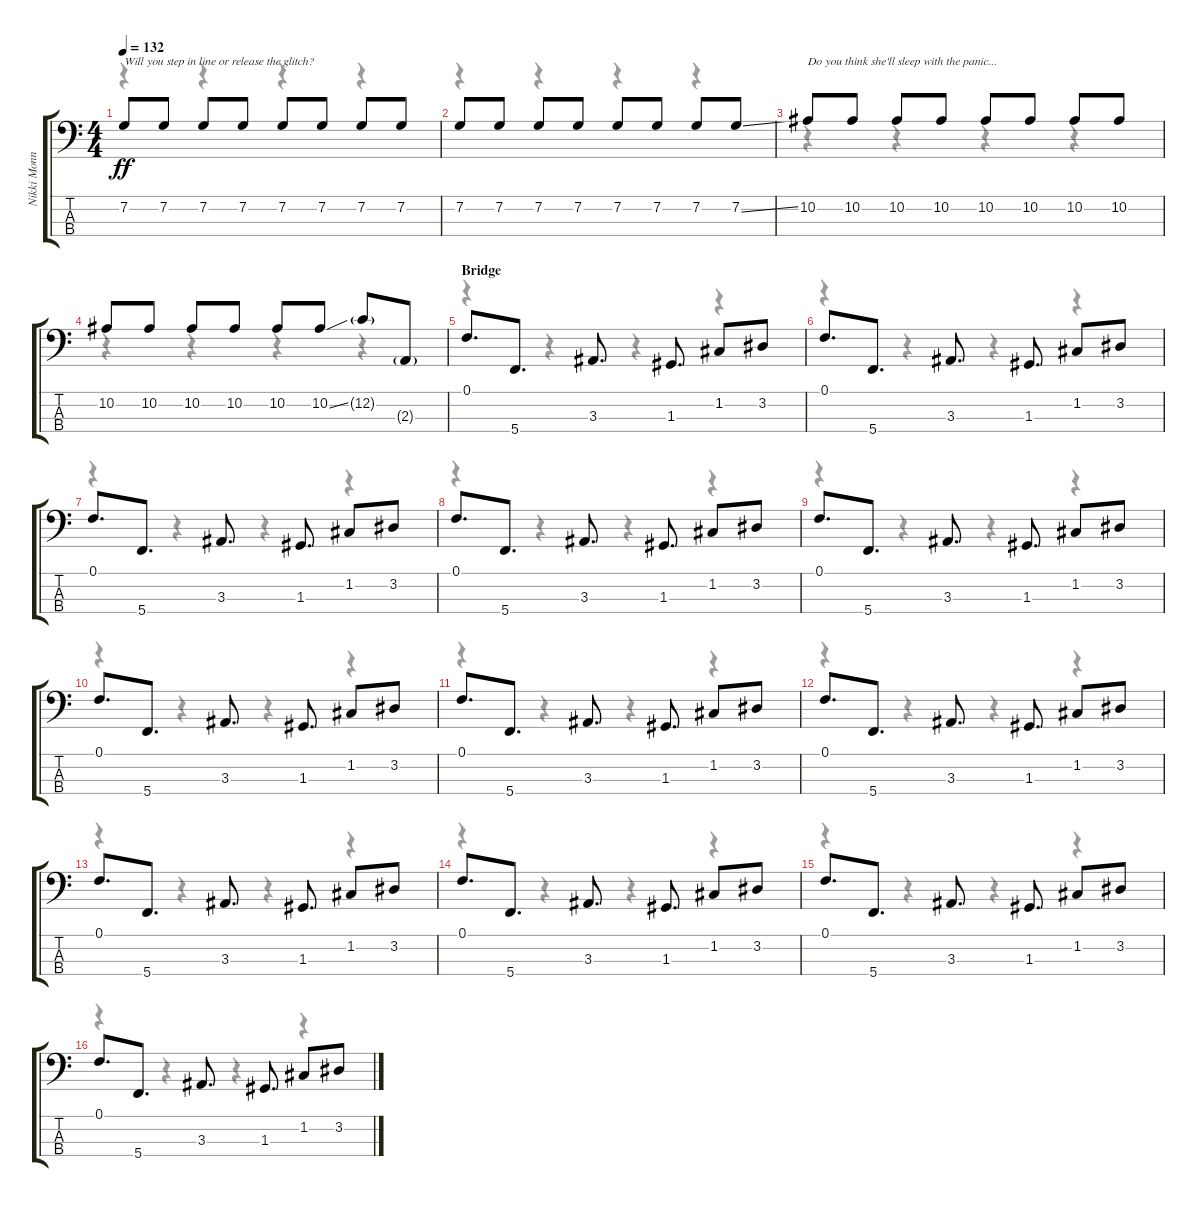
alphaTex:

\track ("Nikki Monninger" "Nikki Monn") {instrument electricbassfinger}
\staff {score tabs}
\tuning (F2 C2 G1 C1) {hide}
\voice
\ts (4 4)
\tempo 132
\clef f4
\ks c
7.2.8{txt "Will you step in line or release the glitch?" dy ff} 7.2.8 7.2.8 7.2.8 7.2.8 7.2.8 7.2.8 7.2.8 |
7.2.8 7.2.8 7.2.8 7.2.8 7.2.8 7.2.8 7.2.8 7.2{ss}.8 |
10.2.8{txt "Do you think she'll sleep with the panic..."} 10.2.8 10.2.8 10.2.8 10.2.8 10.2.8 10.2.8 10.2.8 |
10.2.8 10.2.8 10.2.8 10.2.8 10.2.8 10.2{ss}.8 12.2{g}.8 2.3{g}.8 |
\section ("" "Bridge")
0.1.8{d} 5.4.8{d} 3.3.8{d} 1.3.8{d} 1.2.8 3.2.8 |
0.1.8{d} 5.4.8{d} 3.3.8{d} 1.3.8{d} 1.2.8 3.2.8 |
0.1.8{d} 5.4.8{d} 3.3.8{d} 1.3.8{d} 1.2.8 3.2.8 |
0.1.8{d} 5.4.8{d} 3.3.8{d} 1.3.8{d} 1.2.8 3.2.8 |
0.1.8{d} 5.4.8{d} 3.3.8{d} 1.3.8{d} 1.2.8 3.2.8 |
0.1.8{d} 5.4.8{d} 3.3.8{d} 1.3.8{d} 1.2.8 3.2.8 |
0.1.8{d} 5.4.8{d} 3.3.8{d} 1.3.8{d} 1.2.8 3.2.8 |
0.1.8{d} 5.4.8{d} 3.3.8{d} 1.3.8{d} 1.2.8 3.2.8 |
0.1.8{d} 5.4.8{d} 3.3.8{d} 1.3.8{d} 1.2.8 3.2.8 |
0.1.8{d} 5.4.8{d} 3.3.8{d} 1.3.8{d} 1.2.8 3.2.8 |
0.1.8{d} 5.4.8{d} 3.3.8{d} 1.3.8{d} 1.2.8 3.2.8 |
0.1.8{d} 5.4.8{d} 3.3.8{d} 1.3.8{d} 1.2.8 3.2.8
\voice
\clef f4
\ottava regular
\simile none
\ks c
r.4{dy f} r.4 r.4 r.4 |
r.4 r.4 r.4 r.4 |
r.4 r.4 r.4 r.4 |
r.4 r.4 r.4 r.4 |
r.4 r.4 r.4 r.4 |
r.4 r.4 r.4 r.4 |
r.4 r.4 r.4 r.4 |
r.4 r.4 r.4 r.4 |
r.4 r.4 r.4 r.4 |
r.4 r.4 r.4 r.4 |
r.4 r.4 r.4 r.4 |
r.4 r.4 r.4 r.4 |
r.4 r.4 r.4 r.4 |
r.4 r.4 r.4 r.4 |
r.4 r.4 r.4 r.4 |
r.4 r.4 r.4 r.4
